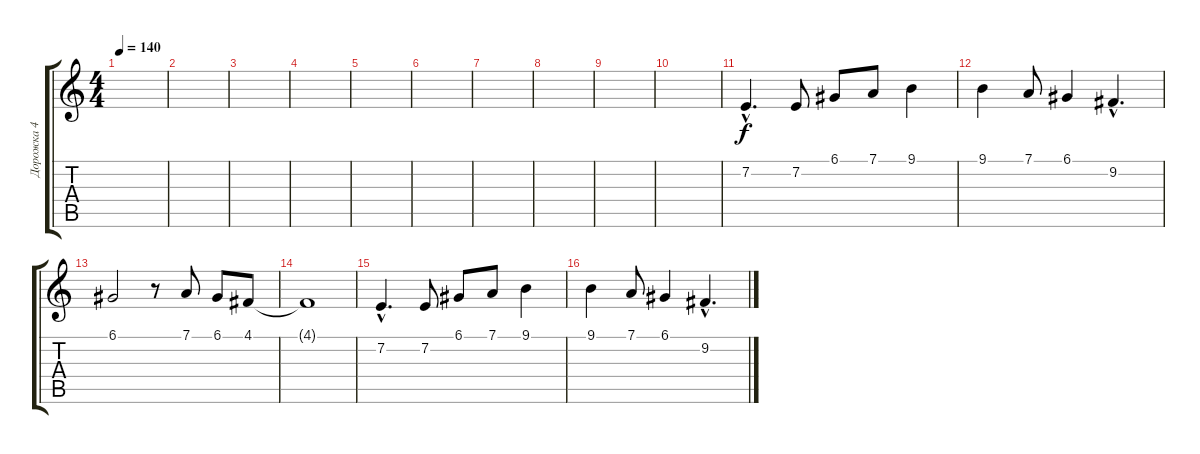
\track ("Дорожка 4" "Дорожка 4") {instrument choiraahs}
\staff {score tabs}
\tuning (D4 A3 F3 C3 G2 D2) {hide}
\ts (4 4)
\tempo 140
\clef g2
\ks c
|
|
|
|
|
|
|
|
|
|
7.2{hac}.4{d} 7.2.8 6.1.8 7.1.8 9.1.4 |
9.1.4 7.1.8 6.1.4 9.2{hac}.4{d} |
6.1.2 r.8 7.1.8 6.1.8 4.1.8 |
4.1{t}.1 |
7.2{hac}.4{d} 7.2.8 6.1.8 7.1.8 9.1.4 |
9.1.4 7.1.8 6.1.4 9.2{hac}.4{d}
